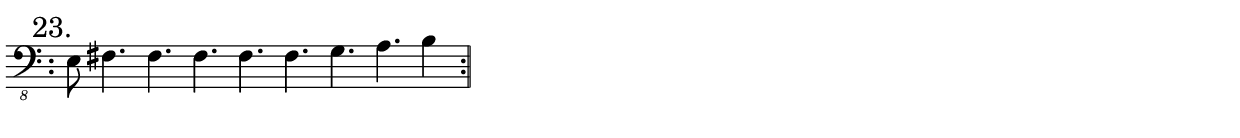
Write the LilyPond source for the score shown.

\version "2.19.80"


phrase = \relative c, {

  \clef "bass_8"
  \mark "23." 
  \cadenzaOn
  e8 fis4. fis fis fis fis g a b4

}

\score {
  \defineBarLine ":" #'("" ":" "")
  \new Staff = "phrase" {
    \bar ":"
    \phrase
    \set Score.repeatCommands = #'(end-repeat)
  }
  \layout {
    \context { \Staff
      \remove Time_signature_engraver
      \override BarLine.hair-thickness = #-1
      \override BarLine.thick-thickness = #-1
    }
  }
}
\header { tagline = "" }
\paper {
  top-margin = 1
  bottom-margin = 1
  left-margin = 1
  right-margin = 1
  indent = 0
}

